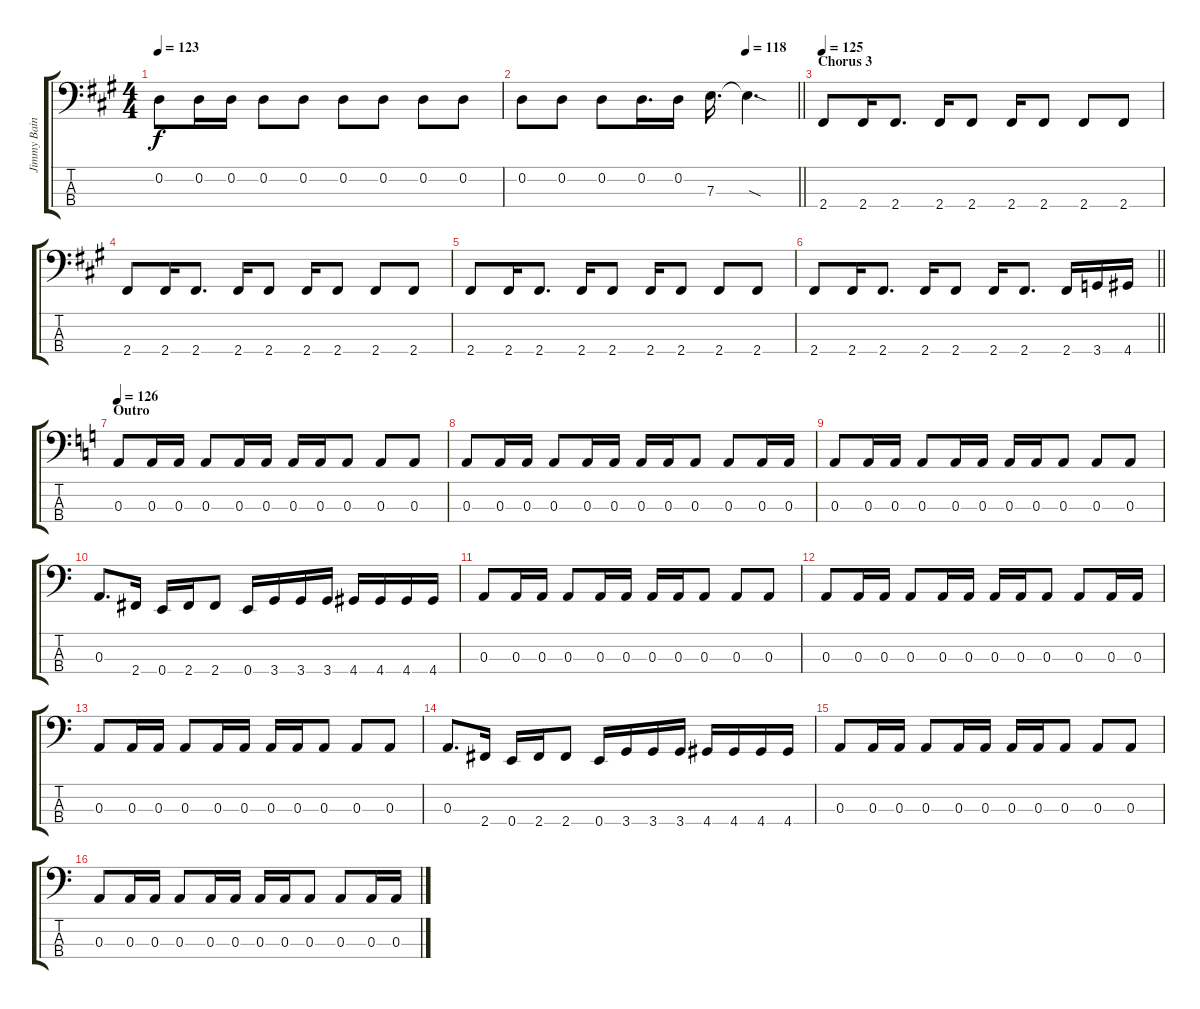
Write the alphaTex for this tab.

\track ("Jimmy Bain" "Jimmy Bain") {instrument electricbasspick}
\staff {score tabs}
\tuning (G2 D2 A1 E1) {hide}
\ts (4 4)
\tempo 123
\clef f4
\ks f#minor
0.2.8{dy f} 0.2.16 0.2.16 0.2.8 0.2.8 0.2.8 0.2.8 0.2.8 0.2.8 |
\tempo (118 0.8125)
\barLineRight lightlight
0.2.8 0.2.8 0.2.8 0.2.16{d} 0.2.16 7.3.16{d} 7.3{sod t}.4{d} |
\section ("" "Chorus 3")
\tempo 125
2.4.8 2.4.16 2.4.8{d} 2.4.16 2.4.8 2.4.16 2.4.8 2.4.8 2.4.8 |
2.4.8 2.4.16 2.4.8{d} 2.4.16 2.4.8 2.4.16 2.4.8 2.4.8 2.4.8 |
2.4.8 2.4.16 2.4.8{d} 2.4.16 2.4.8 2.4.16 2.4.8 2.4.8 2.4.8 |
\barLineRight lightlight
2.4.8 2.4.16 2.4.8{d} 2.4.16 2.4.8 2.4.16 2.4.8{d} 2.4.16 3.4.16 4.4.16 |
\section ("" "Outro")
\tempo 126
\ks aminor
0.3.8 0.3.16 0.3.16 0.3.8 0.3.16 0.3.16 0.3.16 0.3.16 0.3.8 0.3.8 0.3.8 |
0.3.8 0.3.16 0.3.16 0.3.8 0.3.16 0.3.16 0.3.16 0.3.16 0.3.8 0.3.8 0.3.16 0.3.16 |
0.3.8 0.3.16 0.3.16 0.3.8 0.3.16 0.3.16 0.3.16 0.3.16 0.3.8 0.3.8 0.3.8 |
0.3.8{d} 2.4.16 0.4.16 2.4.16 2.4.8 0.4.16 3.4.16 3.4.16 3.4.16 4.4.16 4.4.16 4.4.16 4.4.16 |
0.3.8 0.3.16 0.3.16 0.3.8 0.3.16 0.3.16 0.3.16 0.3.16 0.3.8 0.3.8 0.3.8 |
0.3.8 0.3.16 0.3.16 0.3.8 0.3.16 0.3.16 0.3.16 0.3.16 0.3.8 0.3.8 0.3.16 0.3.16 |
0.3.8 0.3.16 0.3.16 0.3.8 0.3.16 0.3.16 0.3.16 0.3.16 0.3.8 0.3.8 0.3.8 |
0.3.8{d} 2.4.16 0.4.16 2.4.16 2.4.8 0.4.16 3.4.16 3.4.16 3.4.16 4.4.16 4.4.16 4.4.16 4.4.16 |
0.3.8 0.3.16 0.3.16 0.3.8 0.3.16 0.3.16 0.3.16 0.3.16 0.3.8 0.3.8 0.3.8 |
0.3.8 0.3.16 0.3.16 0.3.8 0.3.16 0.3.16 0.3.16 0.3.16 0.3.8 0.3.8 0.3.16 0.3.16
